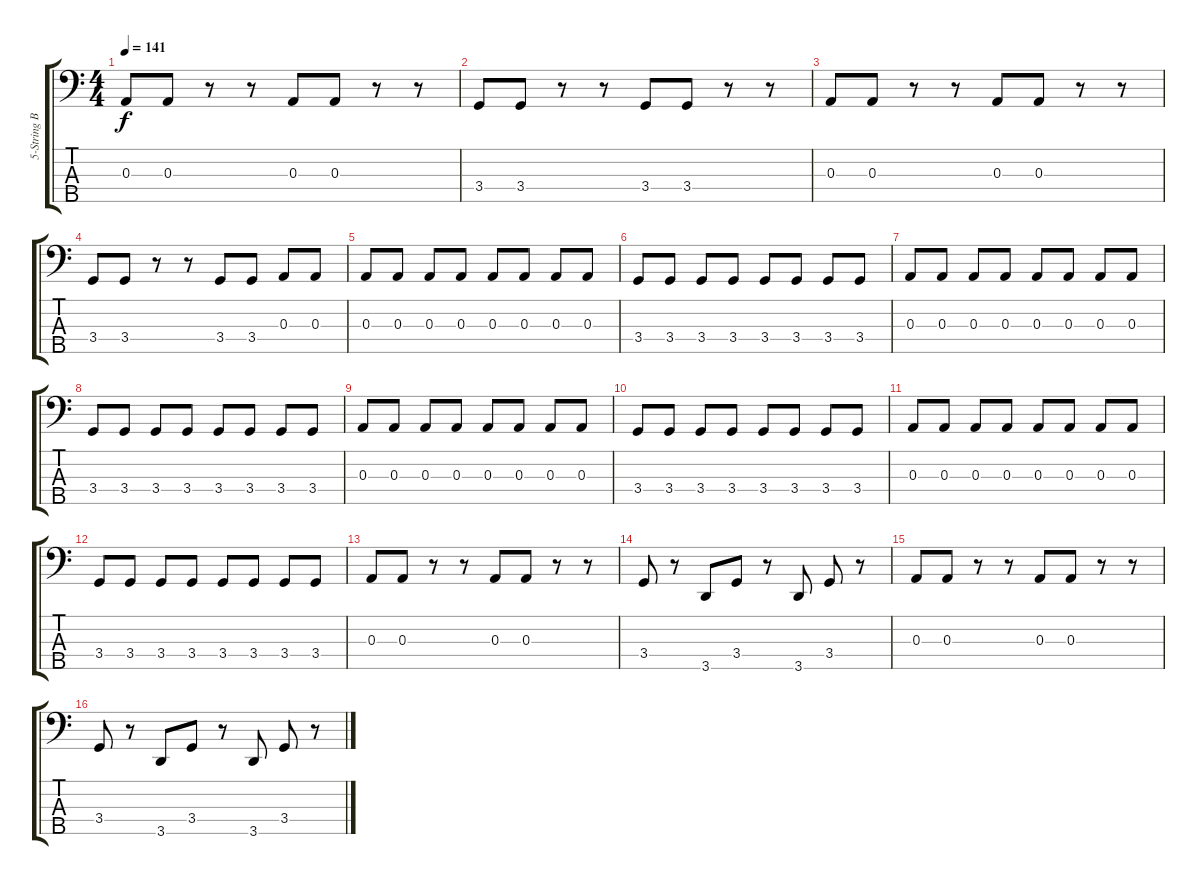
\track ("5-String Bass" "5-String B") {instrument electricbasspick}
\staff {score tabs}
\tuning (G2 D2 A1 E1 B0) {hide}
\ts (4 4)
\tempo 141
\clef f4
\ks c
0.3.8{dy f instrument electricbasspick} 0.3.8 r.8 r.8 0.3.8 0.3.8 r.8 r.8 |
3.4.8 3.4.8 r.8 r.8 3.4.8 3.4.8 r.8 r.8 |
0.3.8 0.3.8 r.8 r.8 0.3.8 0.3.8 r.8 r.8 |
3.4.8 3.4.8 r.8 r.8 3.4.8 3.4.8 0.3.8 0.3.8 |
0.3.8 0.3.8 0.3.8 0.3.8 0.3.8 0.3.8 0.3.8 0.3.8 |
3.4.8 3.4.8 3.4.8 3.4.8 3.4.8 3.4.8 3.4.8 3.4.8 |
0.3.8 0.3.8 0.3.8 0.3.8 0.3.8 0.3.8 0.3.8 0.3.8 |
3.4.8 3.4.8 3.4.8 3.4.8 3.4.8 3.4.8 3.4.8 3.4.8 |
0.3.8 0.3.8 0.3.8 0.3.8 0.3.8 0.3.8 0.3.8 0.3.8 |
3.4.8 3.4.8 3.4.8 3.4.8 3.4.8 3.4.8 3.4.8 3.4.8 |
0.3.8 0.3.8 0.3.8 0.3.8 0.3.8 0.3.8 0.3.8 0.3.8 |
3.4.8 3.4.8 3.4.8 3.4.8 3.4.8 3.4.8 3.4.8 3.4.8 |
0.3.8 0.3.8 r.8 r.8 0.3.8 0.3.8 r.8 r.8 |
3.4.8 r.8 3.5.8 3.4.8 r.8 3.5.8 3.4.8 r.8 |
0.3.8 0.3.8 r.8 r.8 0.3.8 0.3.8 r.8 r.8 |
3.4.8 r.8 3.5.8 3.4.8 r.8 3.5.8 3.4.8 r.8
